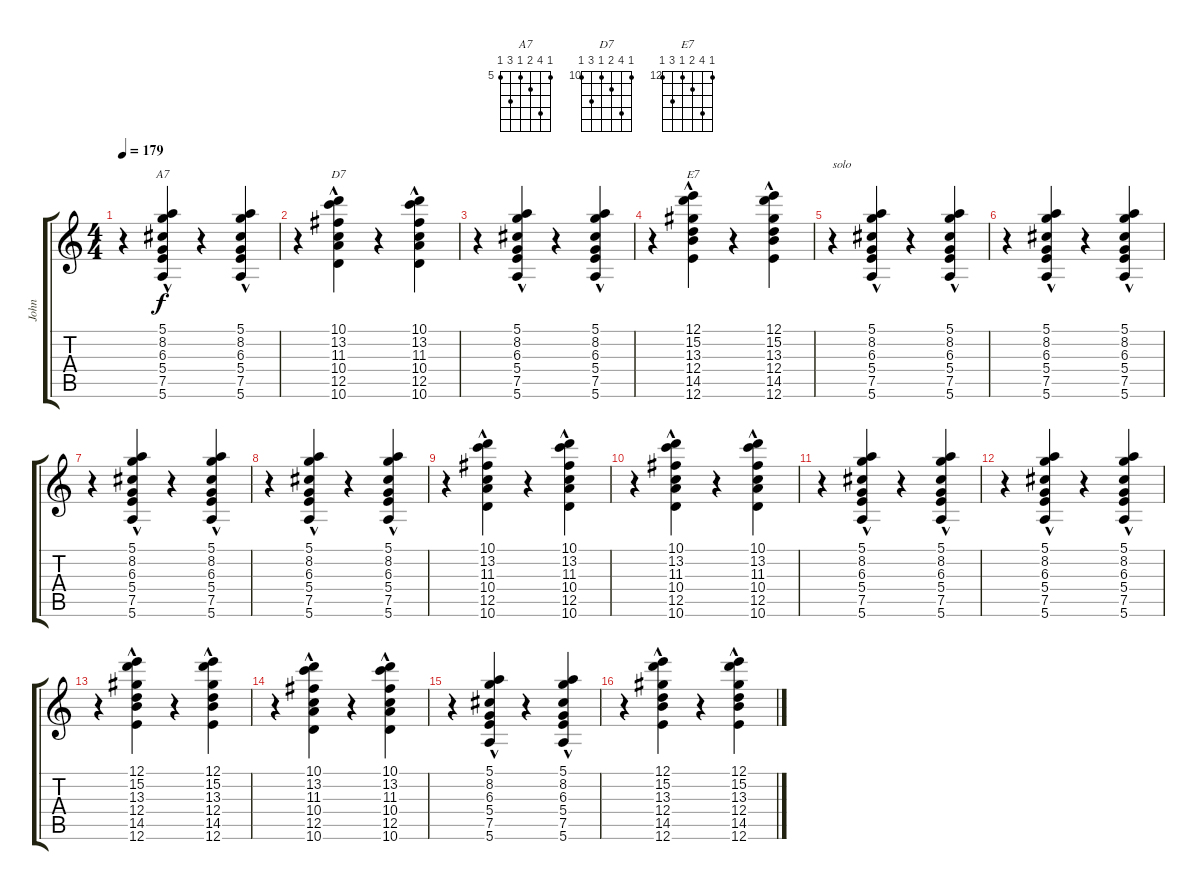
\track ("John" "John") {instrument electricguitarclean}
\staff {score tabs}
\tuning (E4 B3 G3 D3 A2 E2) {hide}
\chord ("A7" 5 8 6 5 7 5) {firstfret 5}
\chord ("D7" 10 13 11 10 12 10) {firstfret 10}
\chord ("E7" 12 15 13 12 14 12) {firstfret 12}
\ts (4 4)
\tempo 179
\clef g2
\ks c
r.4{dy f} (5.1{hac} 8.2{hac} 6.3{hac} 5.4{hac} 7.5{hac} 5.6{hac}).4{ch "A7"} r.4 (5.1{hac} 8.2{hac} 6.3{hac} 5.4{hac} 7.5{hac} 5.6{hac}).4 |
r.4 (10.1{hac} 13.2{hac} 11.3{hac} 10.4{hac} 12.5{hac} 10.6{hac}).4{ch "D7"} r.4 (10.1{hac} 13.2{hac} 11.3{hac} 10.4{hac} 12.5{hac} 10.6{hac}).4 |
r.4 (5.1{hac} 8.2{hac} 6.3{hac} 5.4{hac} 7.5{hac} 5.6{hac}).4 r.4 (5.1{hac} 8.2{hac} 6.3{hac} 5.4{hac} 7.5{hac} 5.6{hac}).4 |
r.4 (12.1{hac} 15.2{hac} 13.3{hac} 12.4{hac} 14.5{hac} 12.6{hac}).4{ch "E7"} r.4 (12.1{hac} 15.2{hac} 13.3{hac} 12.4{hac} 14.5{hac} 12.6{hac}).4 |
r.4{txt "solo"} (5.1{hac} 8.2{hac} 6.3{hac} 5.4{hac} 7.5{hac} 5.6{hac}).4 r.4 (5.1{hac} 8.2{hac} 6.3{hac} 5.4{hac} 7.5{hac} 5.6{hac}).4 |
r.4 (5.1{hac} 8.2{hac} 6.3{hac} 5.4{hac} 7.5{hac} 5.6{hac}).4 r.4 (5.1{hac} 8.2{hac} 6.3{hac} 5.4{hac} 7.5{hac} 5.6{hac}).4 |
r.4 (5.1{hac} 8.2{hac} 6.3{hac} 5.4{hac} 7.5{hac} 5.6{hac}).4 r.4 (5.1{hac} 8.2{hac} 6.3{hac} 5.4{hac} 7.5{hac} 5.6{hac}).4 |
r.4 (5.1{hac} 8.2{hac} 6.3{hac} 5.4{hac} 7.5{hac} 5.6{hac}).4 r.4 (5.1{hac} 8.2{hac} 6.3{hac} 5.4{hac} 7.5{hac} 5.6{hac}).4 |
r.4 (10.1{hac} 13.2{hac} 11.3{hac} 10.4{hac} 12.5{hac} 10.6{hac}).4 r.4 (10.1{hac} 13.2{hac} 11.3{hac} 10.4{hac} 12.5{hac} 10.6{hac}).4 |
r.4 (10.1{hac} 13.2{hac} 11.3{hac} 10.4{hac} 12.5{hac} 10.6{hac}).4 r.4 (10.1{hac} 13.2{hac} 11.3{hac} 10.4{hac} 12.5{hac} 10.6{hac}).4 |
r.4 (5.1{hac} 8.2{hac} 6.3{hac} 5.4{hac} 7.5{hac} 5.6{hac}).4 r.4 (5.1{hac} 8.2{hac} 6.3{hac} 5.4{hac} 7.5{hac} 5.6{hac}).4 |
r.4 (5.1{hac} 8.2{hac} 6.3{hac} 5.4{hac} 7.5{hac} 5.6{hac}).4 r.4 (5.1{hac} 8.2{hac} 6.3{hac} 5.4{hac} 7.5{hac} 5.6{hac}).4 |
r.4 (12.1{hac} 15.2{hac} 13.3{hac} 12.4{hac} 14.5{hac} 12.6{hac}).4 r.4 (12.1{hac} 15.2{hac} 13.3{hac} 12.4{hac} 14.5{hac} 12.6{hac}).4 |
r.4 (10.1{hac} 13.2{hac} 11.3{hac} 10.4{hac} 12.5{hac} 10.6{hac}).4 r.4 (10.1{hac} 13.2{hac} 11.3{hac} 10.4{hac} 12.5{hac} 10.6{hac}).4 |
r.4 (5.1{hac} 8.2{hac} 6.3{hac} 5.4{hac} 7.5{hac} 5.6{hac}).4 r.4 (5.1{hac} 8.2{hac} 6.3{hac} 5.4{hac} 7.5{hac} 5.6{hac}).4 |
r.4 (12.1{hac} 15.2{hac} 13.3{hac} 12.4{hac} 14.5{hac} 12.6{hac}).4 r.4 (12.1{hac} 15.2{hac} 13.3{hac} 12.4{hac} 14.5{hac} 12.6{hac}).4
